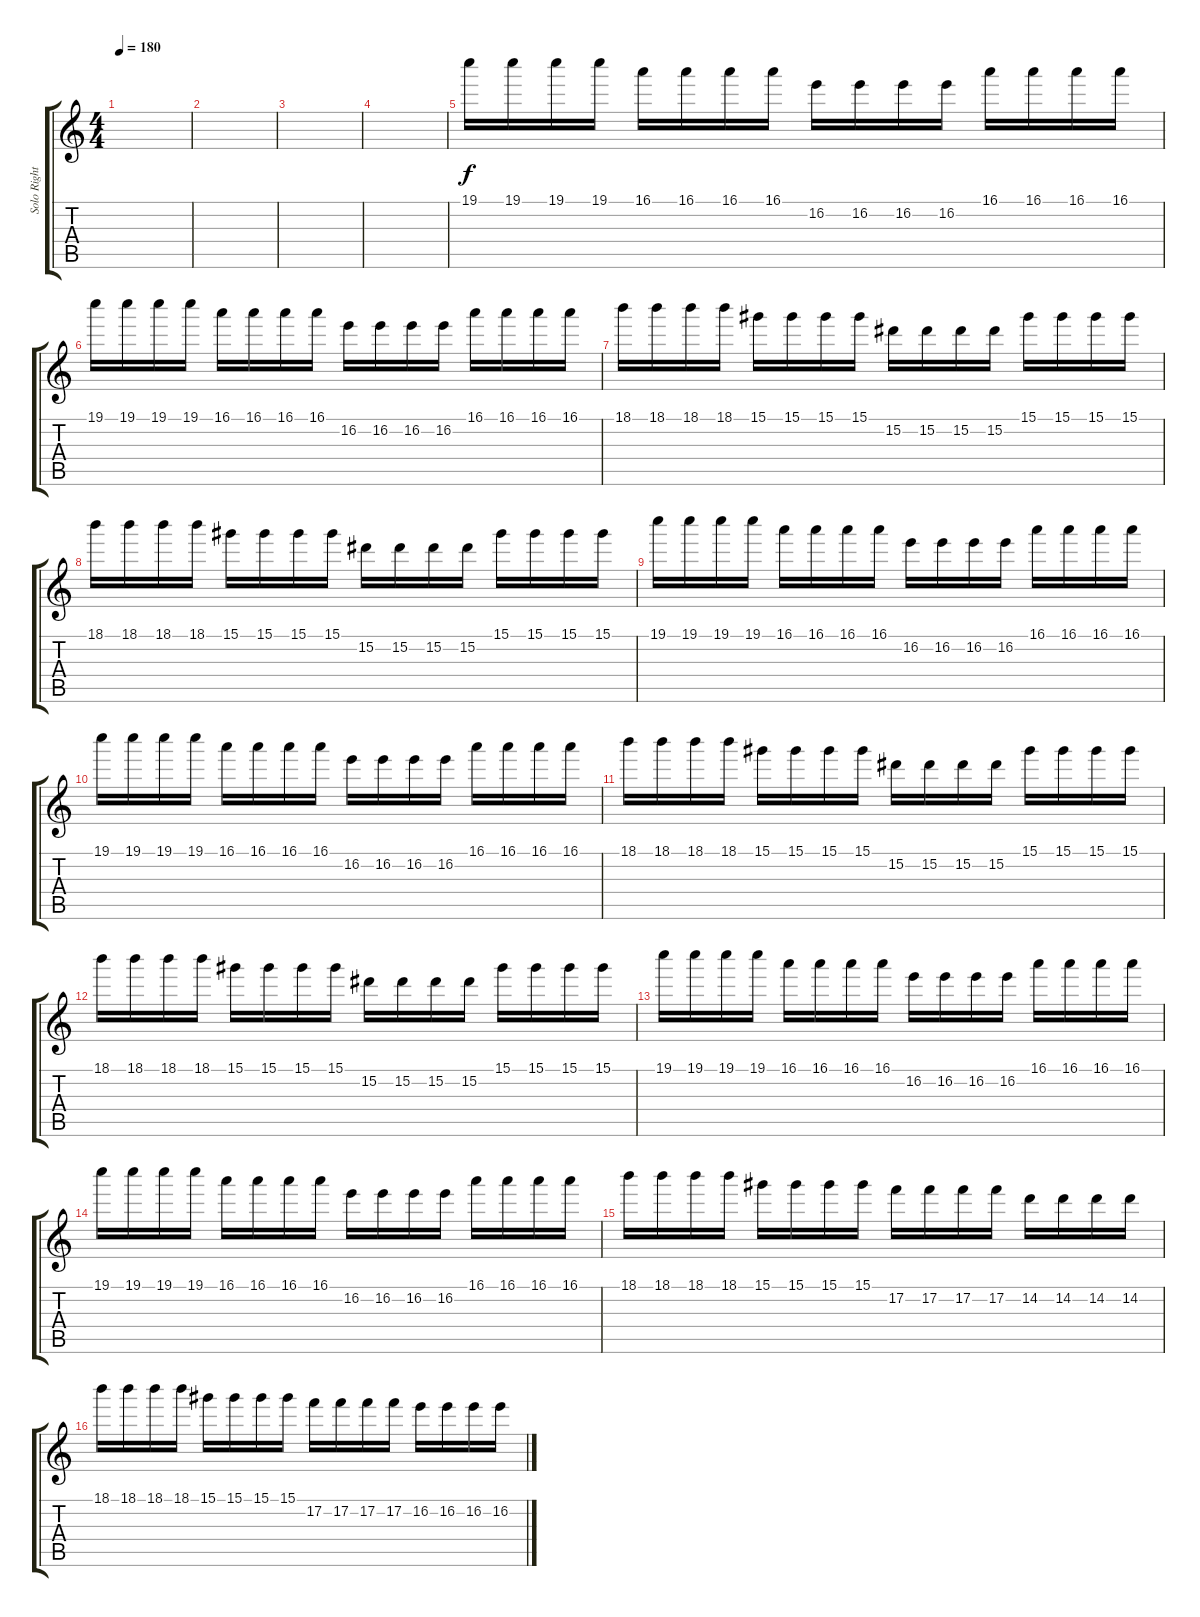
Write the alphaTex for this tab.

\track ("Solo Right" "Solo Right") {instrument distortionguitar}
\staff {score tabs}
\tuning (F4 C4 G3 D3 A2 E2) {hide}
\ts (4 4)
\tempo 180
\clef g2
\ks c
|
|
|
|
19.1.16 19.1.16 19.1.16 19.1.16 16.1.16 16.1.16 16.1.16 16.1.16 16.2.16 16.2.16 16.2.16 16.2.16 16.1.16 16.1.16 16.1.16 16.1.16 |
19.1.16 19.1.16 19.1.16 19.1.16 16.1.16 16.1.16 16.1.16 16.1.16 16.2.16 16.2.16 16.2.16 16.2.16 16.1.16 16.1.16 16.1.16 16.1.16 |
18.1.16 18.1.16 18.1.16 18.1.16 15.1.16 15.1.16 15.1.16 15.1.16 15.2.16 15.2.16 15.2.16 15.2.16 15.1.16 15.1.16 15.1.16 15.1.16 |
18.1.16 18.1.16 18.1.16 18.1.16 15.1.16 15.1.16 15.1.16 15.1.16 15.2.16 15.2.16 15.2.16 15.2.16 15.1.16 15.1.16 15.1.16 15.1.16 |
19.1.16 19.1.16 19.1.16 19.1.16 16.1.16 16.1.16 16.1.16 16.1.16 16.2.16 16.2.16 16.2.16 16.2.16 16.1.16 16.1.16 16.1.16 16.1.16 |
19.1.16 19.1.16 19.1.16 19.1.16 16.1.16 16.1.16 16.1.16 16.1.16 16.2.16 16.2.16 16.2.16 16.2.16 16.1.16 16.1.16 16.1.16 16.1.16 |
18.1.16 18.1.16 18.1.16 18.1.16 15.1.16 15.1.16 15.1.16 15.1.16 15.2.16 15.2.16 15.2.16 15.2.16 15.1.16 15.1.16 15.1.16 15.1.16 |
18.1.16 18.1.16 18.1.16 18.1.16 15.1.16 15.1.16 15.1.16 15.1.16 15.2.16 15.2.16 15.2.16 15.2.16 15.1.16 15.1.16 15.1.16 15.1.16 |
19.1.16 19.1.16 19.1.16 19.1.16 16.1.16 16.1.16 16.1.16 16.1.16 16.2.16 16.2.16 16.2.16 16.2.16 16.1.16 16.1.16 16.1.16 16.1.16 |
19.1.16 19.1.16 19.1.16 19.1.16 16.1.16 16.1.16 16.1.16 16.1.16 16.2.16 16.2.16 16.2.16 16.2.16 16.1.16 16.1.16 16.1.16 16.1.16 |
18.1.16 18.1.16 18.1.16 18.1.16 15.1.16 15.1.16 15.1.16 15.1.16 17.2.16 17.2.16 17.2.16 17.2.16 14.2.16 14.2.16 14.2.16 14.2.16 |
18.1.16 18.1.16 18.1.16 18.1.16 15.1.16 15.1.16 15.1.16 15.1.16 17.2.16 17.2.16 17.2.16 17.2.16 16.2.16 16.2.16 16.2.16 16.2.16
